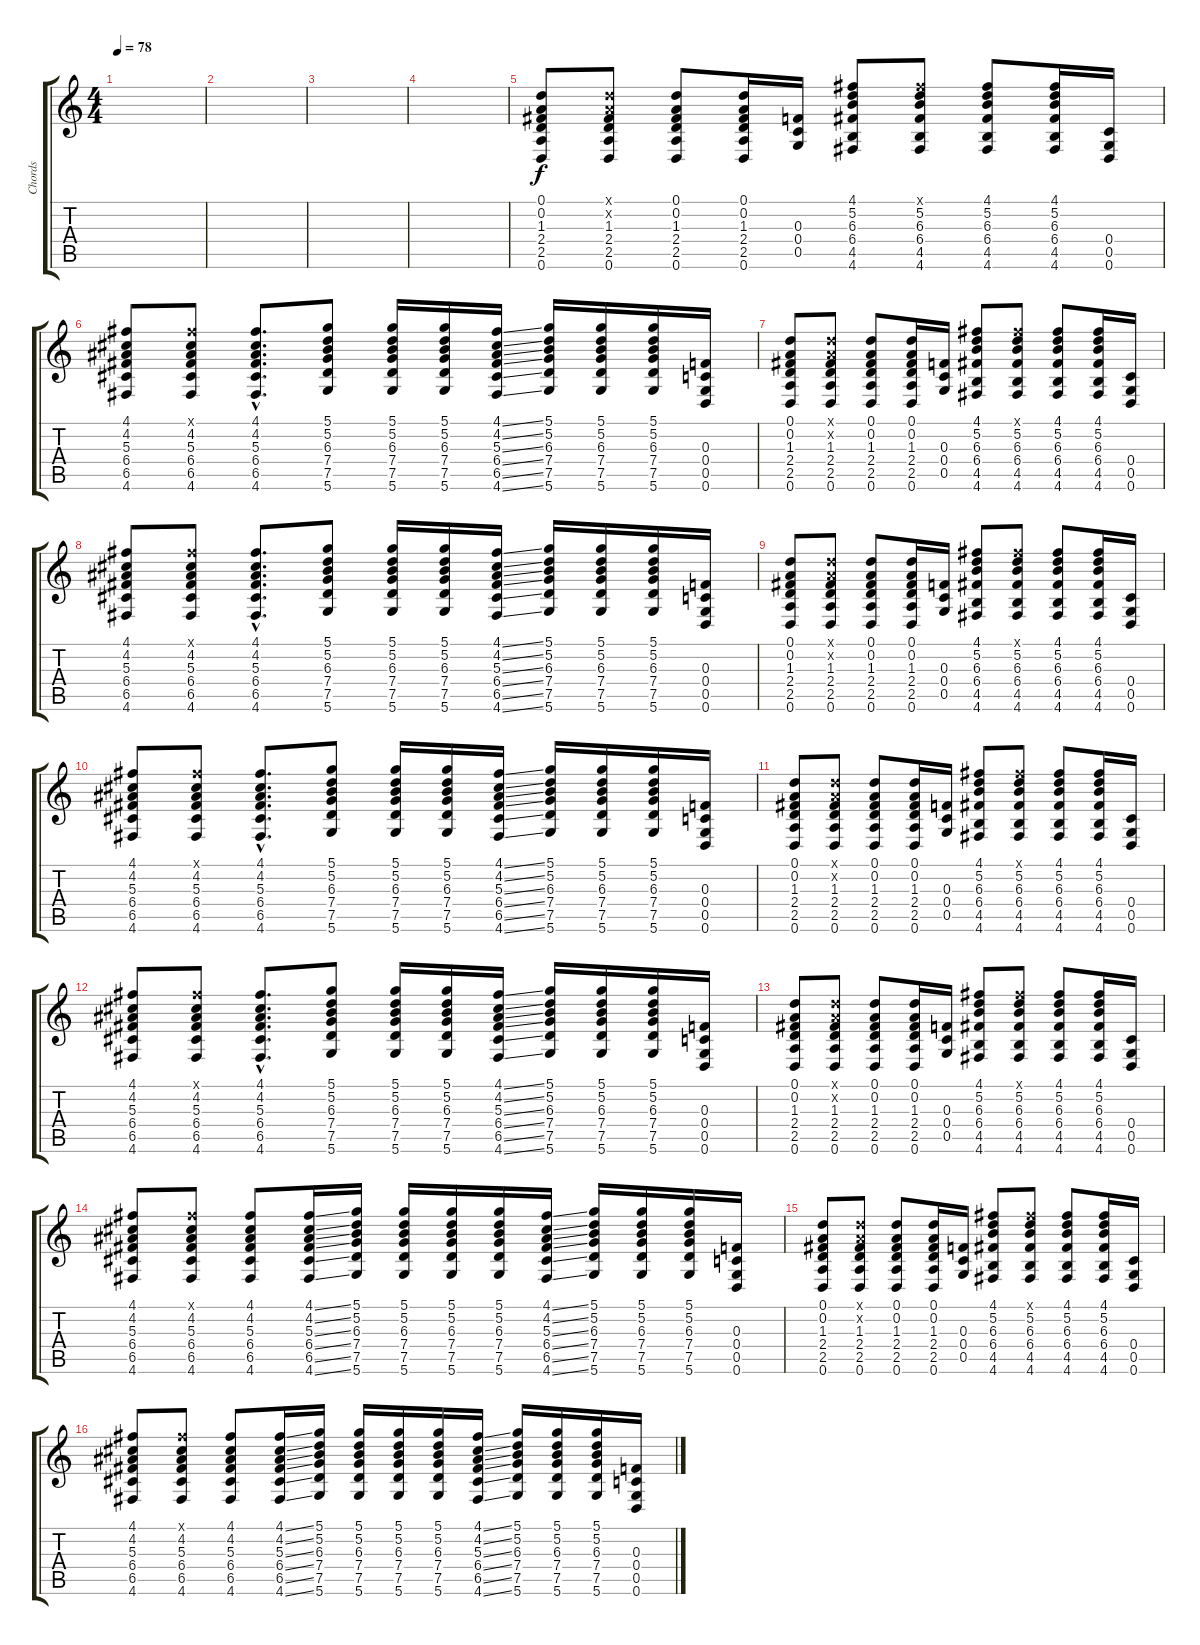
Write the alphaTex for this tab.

\track ("Chords" "Chords") {instrument acousticguitarsteel}
\staff {score tabs}
\tuning (D4 A3 F3 C3 G2 D2) {hide}
\ts (4 4)
\tempo 78
\clef g2
\ks c
|
|
|
|
(0.1 0.2 1.3 2.4 2.5 0.6).8 (0.1{x} 0.2{x} 1.3 2.4 2.5 0.6).8 (0.1 0.2 1.3 2.4 2.5 0.6).8 (0.1 0.2 1.3 2.4 2.5 0.6).16 (0.3 0.4 0.5).16 (4.1 5.2 6.3 6.4 4.5 4.6).8 (4.1{x} 5.2 6.3 6.4 4.5 4.6).8 (4.1 5.2 6.3 6.4 4.5 4.6).8 (4.1 5.2 6.3 6.4 4.5 4.6).16 (0.4 0.5 0.6).16 |
(4.1 4.2 5.3 6.4 6.5 4.6).8 (4.1{x} 4.2 5.3 6.4 6.5 4.6).8 (4.1{hac} 4.2{hac} 5.3{hac} 6.4{hac} 6.5{hac} 4.6{hac}).8{d} (5.1 5.2 6.3 7.4 7.5 5.6).8 (5.1 5.2 6.3 7.4 7.5 5.6).16 (5.1 5.2 6.3 7.4 7.5 5.6).16 (4.1{ss} 4.2{ss} 5.3{ss} 6.4{ss} 6.5{ss} 4.6{ss}).16 (5.1 5.2 6.3 7.4 7.5 5.6).16 (5.1 5.2 6.3 7.4 7.5 5.6).16 (5.1 5.2 6.3 7.4 7.5 5.6).16 (0.3 0.4 0.5 0.6).16 |
(0.1 0.2 1.3 2.4 2.5 0.6).8 (0.1{x} 0.2{x} 1.3 2.4 2.5 0.6).8 (0.1 0.2 1.3 2.4 2.5 0.6).8 (0.1 0.2 1.3 2.4 2.5 0.6).16 (0.3 0.4 0.5).16 (4.1 5.2 6.3 6.4 4.5 4.6).8 (4.1{x} 5.2 6.3 6.4 4.5 4.6).8 (4.1 5.2 6.3 6.4 4.5 4.6).8 (4.1 5.2 6.3 6.4 4.5 4.6).16 (0.4 0.5 0.6).16 |
(4.1 4.2 5.3 6.4 6.5 4.6).8 (4.1{x} 4.2 5.3 6.4 6.5 4.6).8 (4.1{hac} 4.2{hac} 5.3{hac} 6.4{hac} 6.5{hac} 4.6{hac}).8{d} (5.1 5.2 6.3 7.4 7.5 5.6).8 (5.1 5.2 6.3 7.4 7.5 5.6).16 (5.1 5.2 6.3 7.4 7.5 5.6).16 (4.1{ss} 4.2{ss} 5.3{ss} 6.4{ss} 6.5{ss} 4.6{ss}).16 (5.1 5.2 6.3 7.4 7.5 5.6).16 (5.1 5.2 6.3 7.4 7.5 5.6).16 (5.1 5.2 6.3 7.4 7.5 5.6).16 (0.3 0.4 0.5 0.6).16 |
(0.1 0.2 1.3 2.4 2.5 0.6).8 (0.1{x} 0.2{x} 1.3 2.4 2.5 0.6).8 (0.1 0.2 1.3 2.4 2.5 0.6).8 (0.1 0.2 1.3 2.4 2.5 0.6).16 (0.3 0.4 0.5).16 (4.1 5.2 6.3 6.4 4.5 4.6).8 (4.1{x} 5.2 6.3 6.4 4.5 4.6).8 (4.1 5.2 6.3 6.4 4.5 4.6).8 (4.1 5.2 6.3 6.4 4.5 4.6).16 (0.4 0.5 0.6).16 |
(4.1 4.2 5.3 6.4 6.5 4.6).8 (4.1{x} 4.2 5.3 6.4 6.5 4.6).8 (4.1{hac} 4.2{hac} 5.3{hac} 6.4{hac} 6.5{hac} 4.6{hac}).8{d} (5.1 5.2 6.3 7.4 7.5 5.6).8 (5.1 5.2 6.3 7.4 7.5 5.6).16 (5.1 5.2 6.3 7.4 7.5 5.6).16 (4.1{ss} 4.2{ss} 5.3{ss} 6.4{ss} 6.5{ss} 4.6{ss}).16 (5.1 5.2 6.3 7.4 7.5 5.6).16 (5.1 5.2 6.3 7.4 7.5 5.6).16 (5.1 5.2 6.3 7.4 7.5 5.6).16 (0.3 0.4 0.5 0.6).16 |
(0.1 0.2 1.3 2.4 2.5 0.6).8 (0.1{x} 0.2{x} 1.3 2.4 2.5 0.6).8 (0.1 0.2 1.3 2.4 2.5 0.6).8 (0.1 0.2 1.3 2.4 2.5 0.6).16 (0.3 0.4 0.5).16 (4.1 5.2 6.3 6.4 4.5 4.6).8 (4.1{x} 5.2 6.3 6.4 4.5 4.6).8 (4.1 5.2 6.3 6.4 4.5 4.6).8 (4.1 5.2 6.3 6.4 4.5 4.6).16 (0.4 0.5 0.6).16 |
(4.1 4.2 5.3 6.4 6.5 4.6).8 (4.1{x} 4.2 5.3 6.4 6.5 4.6).8 (4.1{hac} 4.2{hac} 5.3{hac} 6.4{hac} 6.5{hac} 4.6{hac}).8{d} (5.1 5.2 6.3 7.4 7.5 5.6).8 (5.1 5.2 6.3 7.4 7.5 5.6).16 (5.1 5.2 6.3 7.4 7.5 5.6).16 (4.1{ss} 4.2{ss} 5.3{ss} 6.4{ss} 6.5{ss} 4.6{ss}).16 (5.1 5.2 6.3 7.4 7.5 5.6).16 (5.1 5.2 6.3 7.4 7.5 5.6).16 (5.1 5.2 6.3 7.4 7.5 5.6).16 (0.3 0.4 0.5 0.6).16 |
(0.1 0.2 1.3 2.4 2.5 0.6).8 (0.1{x} 0.2{x} 1.3 2.4 2.5 0.6).8 (0.1 0.2 1.3 2.4 2.5 0.6).8 (0.1 0.2 1.3 2.4 2.5 0.6).16 (0.3 0.4 0.5).16 (4.1 5.2 6.3 6.4 4.5 4.6).8 (4.1{x} 5.2 6.3 6.4 4.5 4.6).8 (4.1 5.2 6.3 6.4 4.5 4.6).8 (4.1 5.2 6.3 6.4 4.5 4.6).16 (0.4 0.5 0.6).16 |
(4.1 4.2 5.3 6.4 6.5 4.6).8 (4.1{x} 4.2 5.3 6.4 6.5 4.6).8 (4.1 4.2 5.3 6.4 6.5 4.6).8 (4.1{ss} 4.2{ss} 5.3{ss} 6.4{ss} 6.5{ss} 4.6{ss}).16 (5.1 5.2 6.3 7.4 7.5 5.6).16 (5.1 5.2 6.3 7.4 7.5 5.6).16 (5.1 5.2 6.3 7.4 7.5 5.6).16 (5.1 5.2 6.3 7.4 7.5 5.6).16 (4.1{ss} 4.2{ss} 5.3{ss} 6.4{ss} 6.5{ss} 4.6{ss}).16 (5.1 5.2 6.3 7.4 7.5 5.6).16 (5.1 5.2 6.3 7.4 7.5 5.6).16 (5.1 5.2 6.3 7.4 7.5 5.6).16 (0.3 0.4 0.5 0.6).16 |
(0.1 0.2 1.3 2.4 2.5 0.6).8{volume 7} (0.1{x} 0.2{x} 1.3 2.4 2.5 0.6).8 (0.1 0.2 1.3 2.4 2.5 0.6).8 (0.1 0.2 1.3 2.4 2.5 0.6).16 (0.3 0.4 0.5).16 (4.1 5.2 6.3 6.4 4.5 4.6).8 (4.1{x} 5.2 6.3 6.4 4.5 4.6).8 (4.1 5.2 6.3 6.4 4.5 4.6).8 (4.1 5.2 6.3 6.4 4.5 4.6).16 (0.4 0.5 0.6).16 |
(4.1 4.2 5.3 6.4 6.5 4.6).8 (4.1{x} 4.2 5.3 6.4 6.5 4.6).8 (4.1 4.2 5.3 6.4 6.5 4.6).8 (4.1{ss} 4.2{ss} 5.3{ss} 6.4{ss} 6.5{ss} 4.6{ss}).16 (5.1 5.2 6.3 7.4 7.5 5.6).16 (5.1 5.2 6.3 7.4 7.5 5.6).16 (5.1 5.2 6.3 7.4 7.5 5.6).16 (5.1 5.2 6.3 7.4 7.5 5.6).16 (4.1{ss} 4.2{ss} 5.3{ss} 6.4{ss} 6.5{ss} 4.6{ss}).16 (5.1 5.2 6.3 7.4 7.5 5.6).16 (5.1 5.2 6.3 7.4 7.5 5.6).16 (5.1 5.2 6.3 7.4 7.5 5.6).16 (0.3 0.4 0.5 0.6).16
